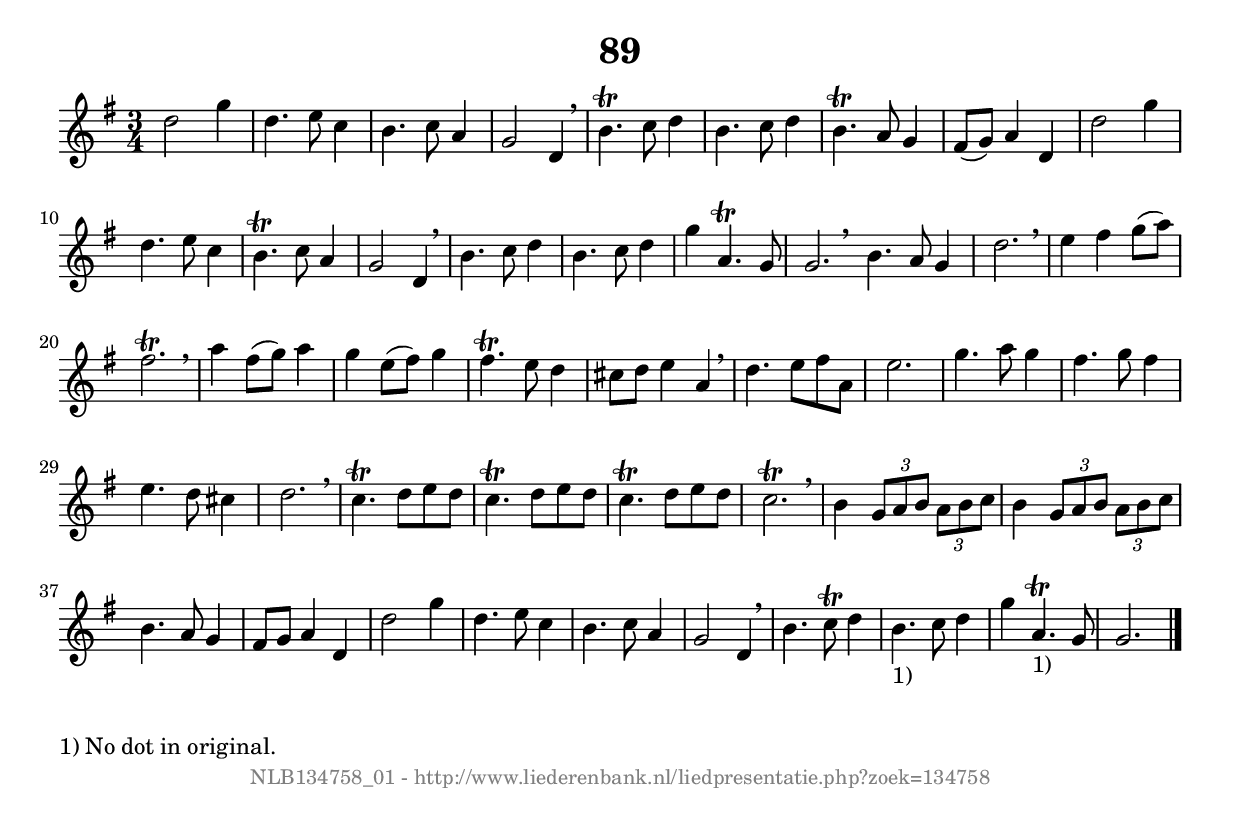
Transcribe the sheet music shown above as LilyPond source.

%
% produced by wce2krn 1.64 (7 June 2014)
%
\version"2.16"
#(append! paper-alist '(("long" . (cons (* 210 mm) (* 2000 mm)))))
#(set-default-paper-size "long")
sb = {\breathe}
mBreak = {\breathe }
bBreak = {\breathe }
x = {\once\override NoteHead #'style = #'cross }
gl=\glissando
itime={\override Staff.TimeSignature #'stencil = ##f }
ficta = {\once\set suggestAccidentals = ##t}
fine = {\once\override Score.RehearsalMark #'self-alignment-X = #1 \mark \markup {\italic{Fine}}}
dc = {\once\override Score.RehearsalMark #'self-alignment-X = #1 \mark \markup {\italic{D.C.}}}
dcf = {\once\override Score.RehearsalMark #'self-alignment-X = #1 \mark \markup {\italic{D.C. al Fine}}}
dcc = {\once\override Score.RehearsalMark #'self-alignment-X = #1 \mark \markup {\italic{D.C. al Coda}}}
ds = {\once\override Score.RehearsalMark #'self-alignment-X = #1 \mark \markup {\italic{D.S.}}}
dsf = {\once\override Score.RehearsalMark #'self-alignment-X = #1 \mark \markup {\italic{D.S. al Fine}}}
dsc = {\once\override Score.RehearsalMark #'self-alignment-X = #1 \mark \markup {\italic{D.S. al Coda}}}
pv = {\set Score.repeatCommands = #'((volta "1"))}
sv = {\set Score.repeatCommands = #'((volta "2"))}
tv = {\set Score.repeatCommands = #'((volta "3"))}
qv = {\set Score.repeatCommands = #'((volta "4"))}
xv = {\set Score.repeatCommands = #'((volta #f))}
\header{ tagline = ""
title = "89"
}
\score {{
\key g \major
\relative g'
{
\set melismaBusyProperties = #'()
\time 3/4
\tempo 4=120
\override Score.MetronomeMark #'transparent = ##t
\override Score.RehearsalMark #'break-visibility = #(vector #t #t #f)
d'2 g4 d4. e8 c4 b4. c8 a4 g2 d4 \sb b'4.^\trill c8 d4 b4. c8 d4 b4.^\trill a8 g4 fis8( g) a4 d, d'2 g4 d4. e8 c4 b4.^\trill c8 a4 g2 d4 \sb b'4. c8 d4 b4. c8 d4 g a,4.^\trill g8 g2. \bar ":|:" \bBreak
b4. a8 g4 d'2. \sb e4 fis g8( a) fis2.^\trill \sb a4 fis8( g) a4 g e8( fis) g4 fis4.^\trill e8 d4 cis8 d e4 a, \sb d4. e8 fis a, e'2. g4. a8 g4 fis4. g8 fis4 e4. d8 cis4 d2. \sb c4.^\trill d8 e d c4.^\trill d8 e d c4.^\trill d8 e d c2.^\trill \sb b4 \times 2/3 { g8 a b } \times 2/3 { a8 b c } b4 \times 2/3 { g8 a b } \times 2/3 { a b c } b4. a8 g4 fis8 g a4 d, d'2 g4 d4. e8 c4 b4. c8 a4 g2 d4 \sb b'4. c8^\trill d4 b4. _"1)" c8 d4 g4 a,4.^\trill_"1)" g8 g2. \bar "|."
 }}
 \midi { }
 \layout {
            indent = 0.0\cm
}
}
\markup { \wordwrap-string #" 
1) No dot in original.
"}
\markup { \vspace #0 } \markup { \with-color #grey \fill-line { \center-column { \smaller "NLB134758_01 - http://www.liederenbank.nl/liedpresentatie.php?zoek=134758" } } }
